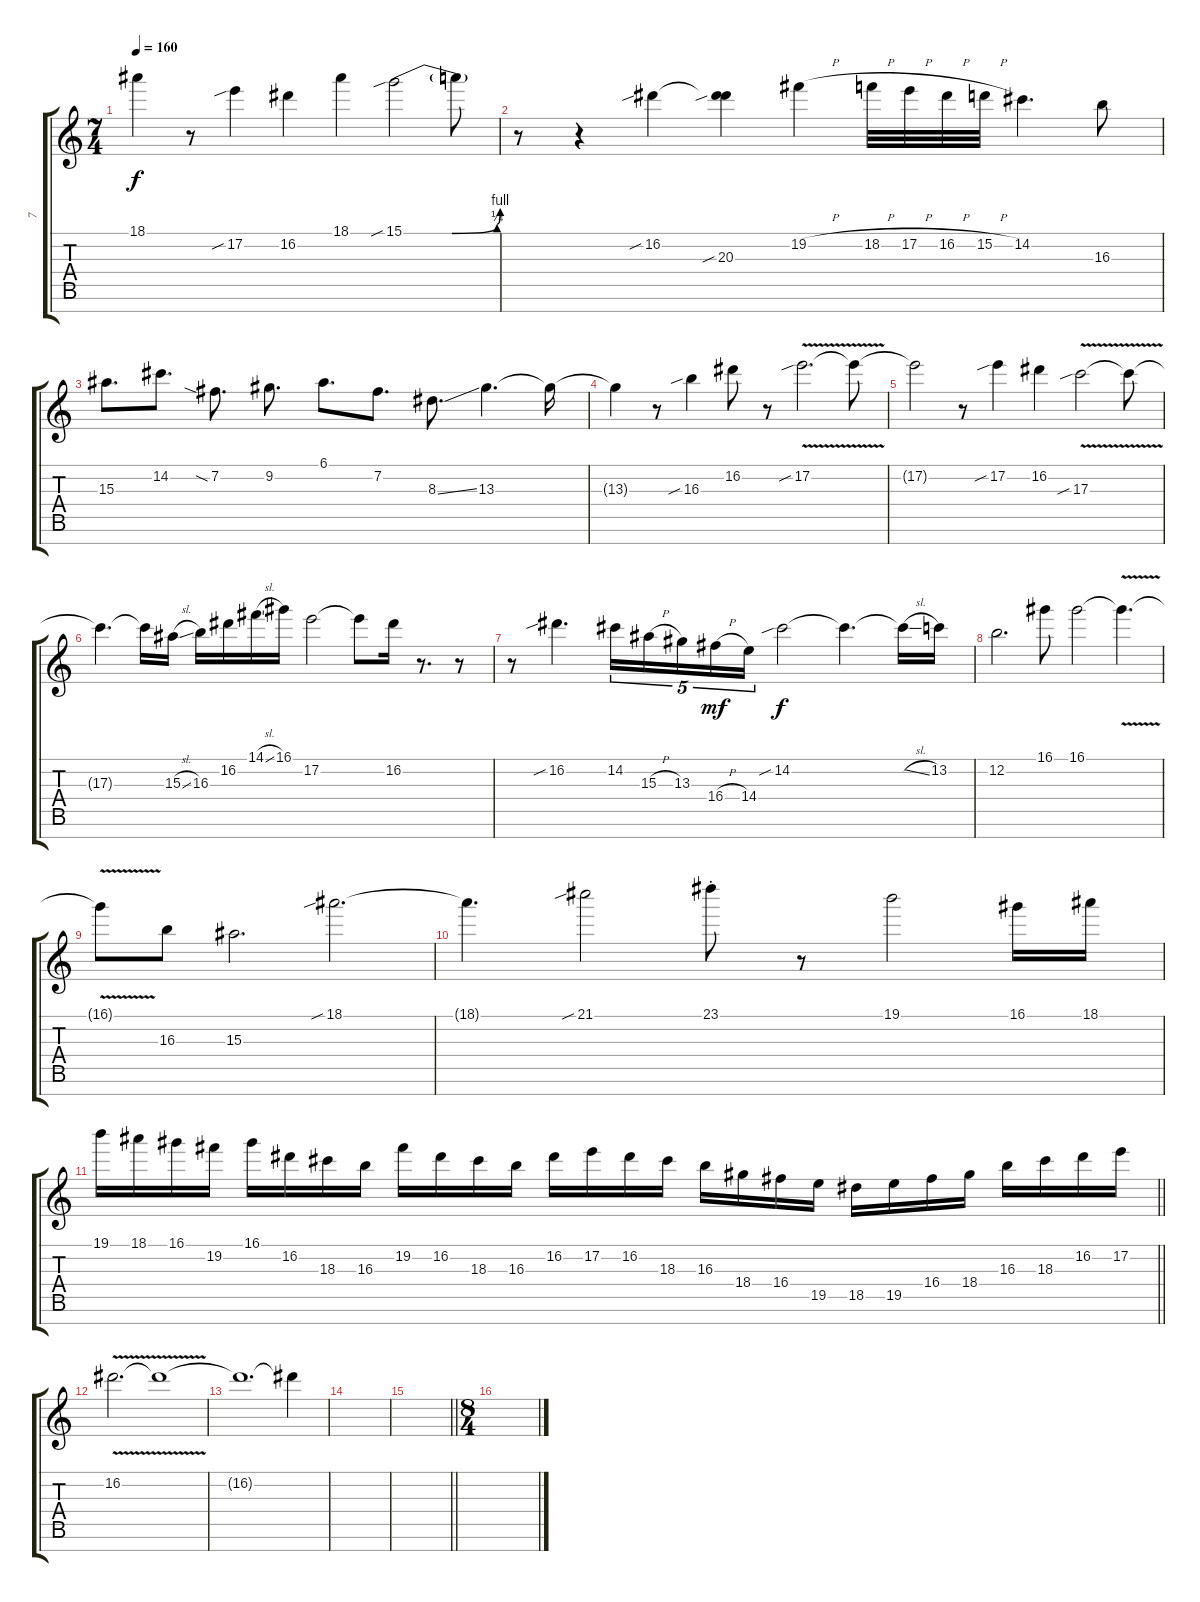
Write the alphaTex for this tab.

\track ("7" "7") {instrument distortionguitar}
\staff {score tabs}
\tuning (E4 B3 G3 D3 A2 E2 B1) {hide}
\ts (7 4)
\tempo 160
\clef g2
\ks c
18.1{t}.4{dy f} r.8 17.2{sib}.4 16.2.4 18.1.4 15.1{be (custom 0 0 30 0 58 1 60 4) sib}.2 15.1{t}.8 |
r.8 r.4 16.2{sib}.4 (16.2{t} 20.3{sib}).4 19.2{h}.4 18.2{h}.32 17.2{h}.32 16.2{h}.32 15.2{h}.32 14.2.4{d} 16.3.8 |
15.3.8{d} 14.2.8{d} 7.2{sia}.8{d} 9.2.8{d} 6.1.8{d} 7.2.8{d} 8.3{ss}.8{d} 13.3.4{d} 13.3{t}.16 |
13.3{t}.4 r.8 16.3{sib}.4 16.2.8 r.8 17.2{v sib}.2{d} 17.2{t}.8 |
17.2{t}.2 r.8 17.2{sib}.4 16.2.4 17.3{v sib}.2 17.3{t}.8 |
17.3{t}.4{d} 17.3{t}.16 15.3{sl}.16 16.3.16 16.2.16 14.1{sl}.16 16.1.16 17.2.2 17.2{t}.8 16.2.16 r.8{d} r.8 |
r.8 16.2{sib}.4{d} 14.2.16{tu (5 4)} 15.3{h}.16{tu (5 4)} 13.3.16{tu (5 4)} 16.4{h}.16{tu (5 4) dy mf} 14.4.16{tu (5 4)} 14.2{sib}.2{dy f} 14.2{t}.4{d} 14.2{sl t}.16 13.2.16 |
12.2.2{d} 16.1.8 16.1.2 16.1{v t}.4{d} |
16.1{t}.8 16.3.8 15.3.2{d} 18.1{sib}.2{d} |
18.1{t}.4{d} 21.1{sib}.2 23.1{st}.8 r.8 19.1.2 16.1.16 18.1.16 |
\barLineRight lightlight
19.1.16 18.1.16 16.1.16 19.2.16 16.1.16 16.2.16 18.3.16 16.3.16 19.2.16 16.2.16 18.3.16 16.3.16 16.2.16 17.2.16 16.2.16 18.3.16 16.3.16 18.4.16 16.4.16 19.5.16 18.5.16 19.5.16 16.4.16 18.4.16 16.3.16 18.3.16 16.2.16 17.2.16 |
\section ("" "")
16.2{v}.2{d} 16.2{t}.1{volume 0} |
16.2{t}.1{d} 16.2{t}.4 |
|
\barLineRight lightlight
|
\ts (8 4)
\section ("" "")
